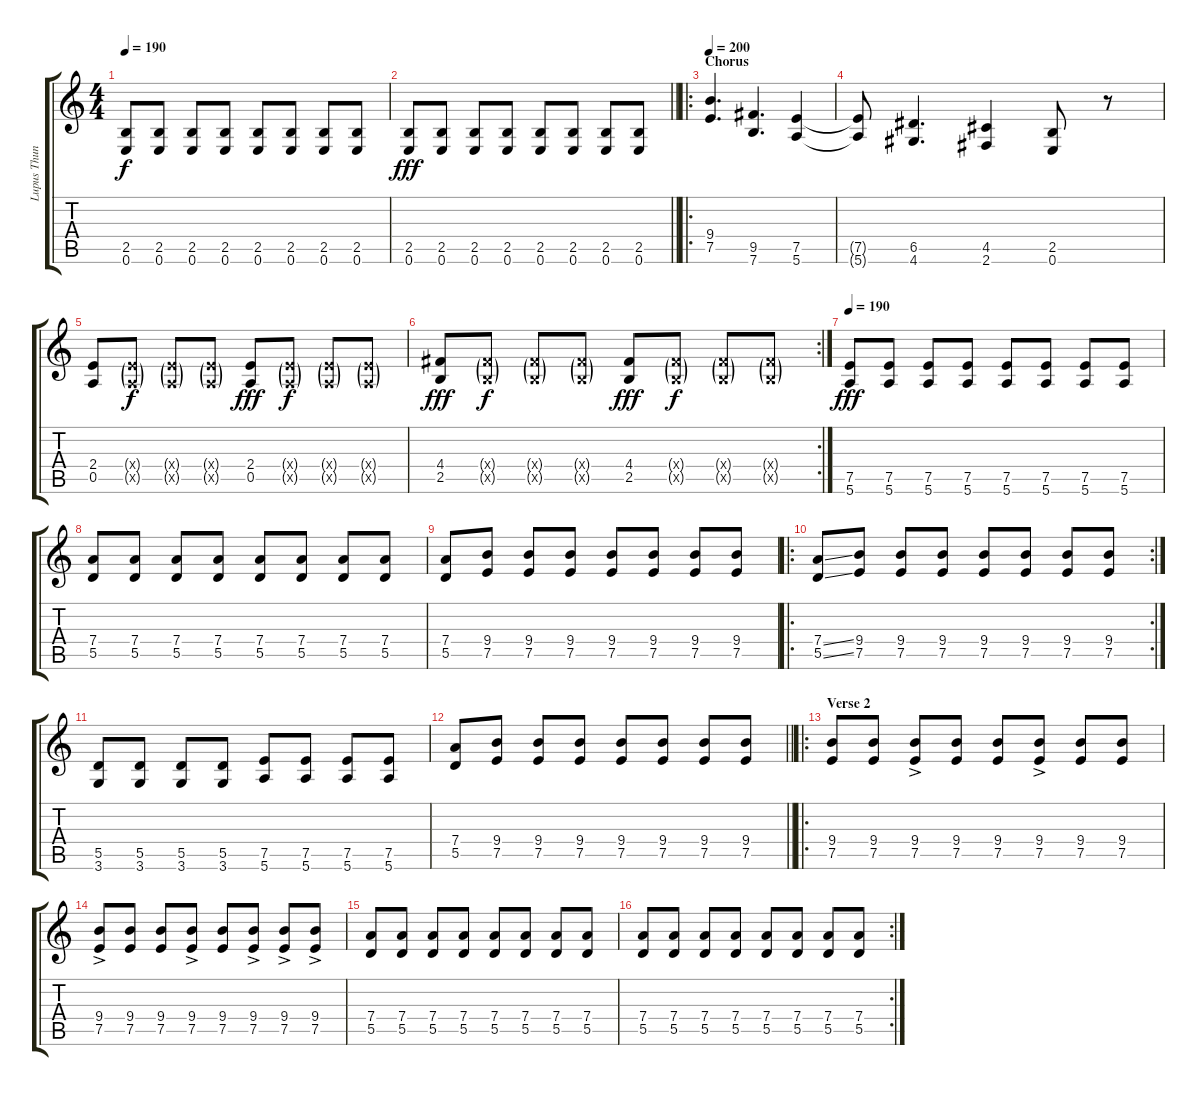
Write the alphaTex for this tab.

\track ("Lupus Thunder" "Lupus Thun") {instrument distortionguitar}
\staff {score tabs}
\tuning (E4 B3 G3 D3 A2 E2) {hide}
\ts (4 4)
\tempo 190
\clef g2
\ks c
(2.5 0.6).8{dy f} (2.5 0.6).8 (2.5 0.6).8 (2.5 0.6).8 (2.5 0.6).8 (2.5 0.6).8 (2.5 0.6).8 (2.5 0.6).8 |
\barLineRight lightlight
(2.5 0.6).8{dy fff} (2.5 0.6).8 (2.5 0.6).8 (2.5 0.6).8 (2.5 0.6).8 (2.5 0.6).8 (2.5 0.6).8 (2.5 0.6).8 |
\ro
\section ("" "Chorus")
\tempo 200
(9.4 7.5).4{d} (9.5 7.6).4{d} (7.5 5.6).4 |
(7.5{t} 5.6{t}).8 (6.5 4.6).4{d} (4.5 2.6).4 (2.5 0.6).8 r.8 |
(2.4 0.5).8 (2.4{g x} 0.5{g x}).8{dy f} (2.4{g x} 0.5{g x}).8 (2.4{g x} 0.5{g x}).8 (2.4 0.5).8{dy fff} (2.4{g x} 0.5{g x}).8{dy f} (2.4{g x} 0.5{g x}).8 (2.4{g x} 0.5{g x}).8 |
\rc 2
(4.4 2.5).8{dy fff} (4.4{g x} 2.5{g x}).8{dy f} (4.4{g x} 2.5{g x}).8 (4.4{g x} 2.5{g x}).8 (4.4 2.5).8{dy fff} (4.4{g x} 2.5{g x}).8{dy f} (4.4{g x} 2.5{g x}).8 (4.4{g x} 2.5{g x}).8 |
\tempo 190
(7.5 5.6).8{dy fff} (7.5 5.6).8 (7.5 5.6).8 (7.5 5.6).8 (7.5 5.6).8 (7.5 5.6).8 (7.5 5.6).8 (7.5 5.6).8 |
(7.4 5.5).8 (7.4 5.5).8 (7.4 5.5).8 (7.4 5.5).8 (7.4 5.5).8 (7.4 5.5).8 (7.4 5.5).8 (7.4 5.5).8 |
(7.4 5.5).8 (9.4 7.5).8 (9.4 7.5).8 (9.4 7.5).8 (9.4 7.5).8 (9.4 7.5).8 (9.4 7.5).8 (9.4 7.5).8 |
\ro
\rc 2
(7.4{ss} 5.5{ss}).8 (9.4 7.5).8 (9.4 7.5).8 (9.4 7.5).8 (9.4 7.5).8 (9.4 7.5).8 (9.4 7.5).8 (9.4 7.5).8 |
(5.5 3.6).8 (5.5 3.6).8 (5.5 3.6).8 (5.5 3.6).8 (7.5 5.6).8 (7.5 5.6).8 (7.5 5.6).8 (7.5 5.6).8 |
\barLineRight lightlight
(7.4 5.5).8 (9.4 7.5).8 (9.4 7.5).8 (9.4 7.5).8 (9.4 7.5).8 (9.4 7.5).8 (9.4 7.5).8 (9.4 7.5).8 |
\ro
\section ("" "Verse 2")
(9.4 7.5).8 (9.4 7.5).8 (9.4{ac} 7.5{ac}).8 (9.4 7.5).8 (9.4 7.5).8 (9.4{ac} 7.5{ac}).8 (9.4 7.5).8 (9.4 7.5).8 |
(9.4{ac} 7.5{ac}).8 (9.4 7.5).8 (9.4 7.5).8 (9.4{ac} 7.5{ac}).8 (9.4 7.5).8 (9.4{ac} 7.5{ac}).8 (9.4{ac} 7.5{ac}).8 (9.4{ac} 7.5{ac}).8 |
(7.4 5.5).8 (7.4 5.5).8 (7.4 5.5).8 (7.4 5.5).8 (7.4 5.5).8 (7.4 5.5).8 (7.4 5.5).8 (7.4 5.5).8 |
\rc 2
(7.4 5.5).8 (7.4 5.5).8 (7.4 5.5).8 (7.4 5.5).8 (7.4 5.5).8 (7.4 5.5).8 (7.4 5.5).8 (7.4 5.5).8
